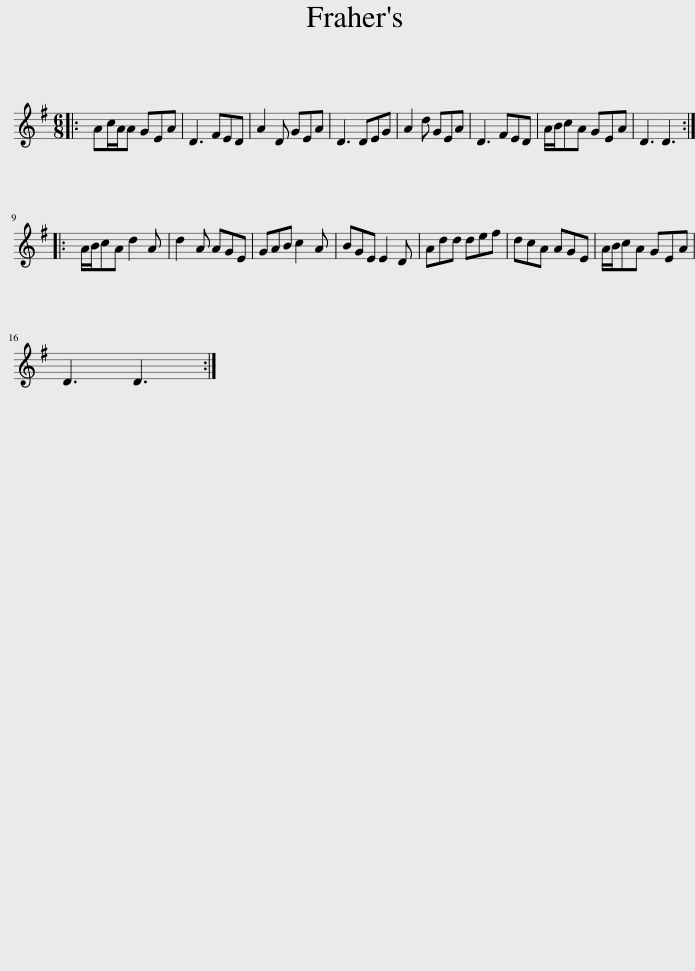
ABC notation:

X:1
L:1/8
M:6/8
I:linebreak $
K:G
V:1 treble
V:1
|: Ac/A/A GEA | D3 FED | A2 D GEA | D3 DEG | A2 d GEA | %5
 D3 FED | A/B/cA GEA | D3 D3 ::$ A/B/cA d2 A | d2 A AGE | %10
 GAB c2 A | BGE E2 D | Add def | dcA AGE | A/B/cA GEA |$ %15
 D3 D3 :| %16
